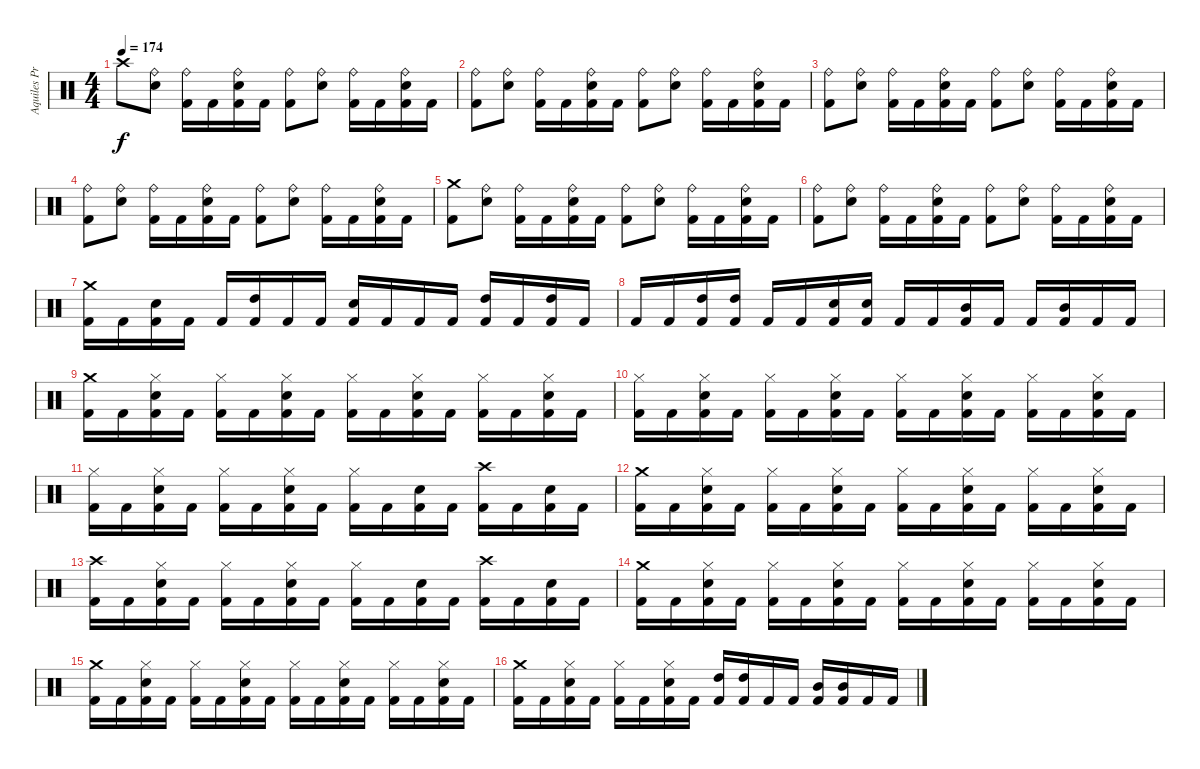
\track ("Aquiles Priester" "Aquiles Pr") {instrument percussion}
\staff {score}
\articulation defaults
\ts (4 4)
\tempo 174
\clef neutral
\ks c "Crash high (hit)".8{dy f}
("Ride (bell)" "Electric Snare (hit)").8 ("Ride (bell)" "Kick (hit) 2").16 "Kick (hit) 2".16 ("Ride (bell)" "Electric Snare (hit)" "Kick (hit) 2").16 "Kick (hit) 2".16 ("Ride (bell)" "Kick (hit) 2").8 ("Ride (bell)" "Electric Snare (hit)").8 ("Ride (bell)" "Kick (hit) 2").16 "Kick (hit) 2".16 ("Ride (bell)" "Electric Snare (hit)" "Kick (hit) 2").16 "Kick (hit) 2".16 |
("Ride (bell)" "Kick (hit) 2").8 ("Ride (bell)" "Electric Snare (hit)").8 ("Ride (bell)" "Kick (hit) 2").16 "Kick (hit) 2".16 ("Ride (bell)" "Electric Snare (hit)" "Kick (hit) 2").16 "Kick (hit) 2".16 ("Ride (bell)" "Kick (hit) 2").8 ("Ride (bell)" "Electric Snare (hit)").8 ("Ride (bell)" "Kick (hit) 2").16 "Kick (hit) 2".16 ("Ride (bell)" "Electric Snare (hit)" "Kick (hit) 2").16 "Kick (hit) 2".16 |
("Ride (bell)" "Kick (hit) 2").8 ("Ride (bell)" "Electric Snare (hit)").8 ("Ride (bell)" "Kick (hit) 2").16 "Kick (hit) 2".16 ("Ride (bell)" "Electric Snare (hit)" "Kick (hit) 2").16 "Kick (hit) 2".16 ("Ride (bell)" "Kick (hit) 2").8 ("Ride (bell)" "Electric Snare (hit)").8 ("Ride (bell)" "Kick (hit) 2").16 "Kick (hit) 2".16 ("Ride (bell)" "Electric Snare (hit)" "Kick (hit) 2").16 "Kick (hit) 2".16 |
("Ride (bell)" "Kick (hit) 2").8 ("Ride (bell)" "Electric Snare (hit)").8 ("Ride (bell)" "Kick (hit) 2").16 "Kick (hit) 2".16 ("Ride (bell)" "Electric Snare (hit)" "Kick (hit) 2").16 "Kick (hit) 2".16 ("Ride (bell)" "Kick (hit) 2").8 ("Ride (bell)" "Electric Snare (hit)").8 ("Ride (bell)" "Kick (hit) 2").16 "Kick (hit) 2".16 ("Ride (bell)" "Electric Snare (hit)" "Kick (hit) 2").16 "Kick (hit) 2".16 |
("Crash medium (hit)" "Kick (hit) 2").8 ("Ride (bell)" "Electric Snare (hit)").8 ("Ride (bell)" "Kick (hit) 2").16 "Kick (hit) 2".16 ("Ride (bell)" "Electric Snare (hit)" "Kick (hit) 2").16 "Kick (hit) 2".16 ("Ride (bell)" "Kick (hit) 2").8 ("Ride (bell)" "Electric Snare (hit)").8 ("Ride (bell)" "Kick (hit) 2").16 "Kick (hit) 2".16 ("Ride (bell)" "Electric Snare (hit)" "Kick (hit) 2").16 "Kick (hit) 2".16 |
("Ride (bell)" "Kick (hit) 2").8 ("Ride (bell)" "Electric Snare (hit)").8 ("Ride (bell)" "Kick (hit) 2").16 "Kick (hit) 2".16 ("Ride (bell)" "Electric Snare (hit)" "Kick (hit) 2").16 "Kick (hit) 2".16 ("Ride (bell)" "Kick (hit) 2").8 ("Ride (bell)" "Electric Snare (hit)").8 ("Ride (bell)" "Kick (hit) 2").16 "Kick (hit) 2".16 ("Ride (bell)" "Electric Snare (hit)" "Kick (hit) 2").16 "Kick (hit) 2".16 |
("Crash medium (hit)" "Kick (hit) 2").16 "Kick (hit) 2".16 ("Electric Snare (hit)" "Kick (hit) 2").16 "Kick (hit) 2".16 "Kick (hit) 2".16 ("High Tom (hit)" "Kick (hit) 2").16 "Kick (hit) 2".16 "Kick (hit) 2".16 ("Electric Snare (hit)" "Kick (hit) 2").16 "Kick (hit) 2".16 "Kick (hit) 2".16 "Kick (hit) 2".16 ("High Tom (hit)" "Kick (hit) 2").16 "Kick (hit) 2".16 ("High Tom (hit)" "Kick (hit) 2").16 "Kick (hit) 2".16 |
"Kick (hit) 2".16 "Kick (hit) 2".16 ("High Tom (hit)" "Kick (hit) 2").16 ("High Tom (hit)" "Kick (hit) 2").16 "Kick (hit) 2".16 "Kick (hit) 2".16 ("Electric Snare (hit)" "Kick (hit) 2").16 ("Electric Snare (hit)" "Kick (hit) 2").16 "Kick (hit) 2".16 "Kick (hit) 2".16 ("Mid Tom (hit)" "Kick (hit) 2").16 "Kick (hit) 2".16 "Kick (hit) 2".16 ("Mid Tom (hit)" "Kick (hit) 2").16 "Kick (hit) 2".16 "Kick (hit) 2".16 |
("Crash medium (hit)" "Kick (hit) 2").16 "Kick (hit) 2".16 ("Hi-Hat (closed)" "Electric Snare (hit)" "Kick (hit) 2").16 "Kick (hit) 2".16 ("Hi-Hat (closed)" "Kick (hit) 2").16 "Kick (hit) 2".16 ("Hi-Hat (closed)" "Electric Snare (hit)" "Kick (hit) 2").16 "Kick (hit) 2".16 ("Hi-Hat (closed)" "Kick (hit) 2").16 "Kick (hit) 2".16 ("Hi-Hat (closed)" "Electric Snare (hit)" "Kick (hit) 2").16 "Kick (hit) 2".16 ("Hi-Hat (closed)" "Kick (hit) 2").16 "Kick (hit) 2".16 ("Hi-Hat (closed)" "Electric Snare (hit)" "Kick (hit) 2").16 "Kick (hit) 2".16 |
("Hi-Hat (closed)" "Kick (hit) 2").16 "Kick (hit) 2".16 ("Hi-Hat (closed)" "Electric Snare (hit)" "Kick (hit) 2").16 "Kick (hit) 2".16 ("Hi-Hat (closed)" "Kick (hit) 2").16 "Kick (hit) 2".16 ("Hi-Hat (closed)" "Electric Snare (hit)" "Kick (hit) 2").16 "Kick (hit) 2".16 ("Hi-Hat (closed)" "Kick (hit) 2").16 "Kick (hit) 2".16 ("Hi-Hat (closed)" "Electric Snare (hit)" "Kick (hit) 2").16 "Kick (hit) 2".16 ("Hi-Hat (closed)" "Kick (hit) 2").16 "Kick (hit) 2".16 ("Hi-Hat (closed)" "Electric Snare (hit)" "Kick (hit) 2").16 "Kick (hit) 2".16 |
("Hi-Hat (closed)" "Kick (hit) 2").16 "Kick (hit) 2".16 ("Hi-Hat (closed)" "Electric Snare (hit)" "Kick (hit) 2").16 "Kick (hit) 2".16 ("Hi-Hat (closed)" "Kick (hit) 2").16 "Kick (hit) 2".16 ("Hi-Hat (closed)" "Electric Snare (hit)" "Kick (hit) 2").16 "Kick (hit) 2".16 ("Hi-Hat (closed)" "Kick (hit) 2").16 "Kick (hit) 2".16 ("Electric Snare (hit)" "Kick (hit) 2").16 "Kick (hit) 2".16 ("Crash high (hit)" "Kick (hit) 2").16 "Kick (hit) 2".16 ("Electric Snare (hit)" "Kick (hit) 2").16 "Kick (hit) 2".16 |
("Crash medium (hit)" "Kick (hit) 2").16 "Kick (hit) 2".16 ("Hi-Hat (closed)" "Electric Snare (hit)" "Kick (hit) 2").16 "Kick (hit) 2".16 ("Hi-Hat (closed)" "Kick (hit) 2").16 "Kick (hit) 2".16 ("Hi-Hat (closed)" "Electric Snare (hit)" "Kick (hit) 2").16 "Kick (hit) 2".16 ("Hi-Hat (closed)" "Kick (hit) 2").16 "Kick (hit) 2".16 ("Hi-Hat (closed)" "Electric Snare (hit)" "Kick (hit) 2").16 "Kick (hit) 2".16 ("Hi-Hat (closed)" "Kick (hit) 2").16 "Kick (hit) 2".16 ("Hi-Hat (closed)" "Electric Snare (hit)" "Kick (hit) 2").16 "Kick (hit) 2".16 |
("Crash high (hit)" "Kick (hit) 2").16 "Kick (hit) 2".16 ("Hi-Hat (closed)" "Electric Snare (hit)" "Kick (hit) 2").16 "Kick (hit) 2".16 ("Hi-Hat (closed)" "Kick (hit) 2").16 "Kick (hit) 2".16 ("Hi-Hat (closed)" "Electric Snare (hit)" "Kick (hit) 2").16 "Kick (hit) 2".16 ("Hi-Hat (closed)" "Kick (hit) 2").16 "Kick (hit) 2".16 ("Electric Snare (hit)" "Kick (hit) 2").16 "Kick (hit) 2".16 ("Crash high (hit)" "Kick (hit) 2").16 "Kick (hit) 2".16 ("Electric Snare (hit)" "Kick (hit) 2").16 "Kick (hit) 2".16 |
("Crash medium (hit)" "Kick (hit) 2").16 "Kick (hit) 2".16 ("Hi-Hat (closed)" "Electric Snare (hit)" "Kick (hit) 2").16 "Kick (hit) 2".16 ("Hi-Hat (closed)" "Kick (hit) 2").16 "Kick (hit) 2".16 ("Hi-Hat (closed)" "Electric Snare (hit)" "Kick (hit) 2").16 "Kick (hit) 2".16 ("Hi-Hat (closed)" "Kick (hit) 2").16 "Kick (hit) 2".16 ("Hi-Hat (closed)" "Electric Snare (hit)" "Kick (hit) 2").16 "Kick (hit) 2".16 ("Hi-Hat (closed)" "Kick (hit) 2").16 "Kick (hit) 2".16 ("Hi-Hat (closed)" "Electric Snare (hit)" "Kick (hit) 2").16 "Kick (hit) 2".16 |
("Crash medium (hit)" "Kick (hit) 2").16 "Kick (hit) 2".16 ("Hi-Hat (closed)" "Electric Snare (hit)" "Kick (hit) 2").16 "Kick (hit) 2".16 ("Hi-Hat (closed)" "Kick (hit) 2").16 "Kick (hit) 2".16 ("Hi-Hat (closed)" "Electric Snare (hit)" "Kick (hit) 2").16 "Kick (hit) 2".16 ("Hi-Hat (closed)" "Kick (hit) 2").16 "Kick (hit) 2".16 ("Hi-Hat (closed)" "Electric Snare (hit)" "Kick (hit) 2").16 "Kick (hit) 2".16 ("Hi-Hat (closed)" "Kick (hit) 2").16 "Kick (hit) 2".16 ("Hi-Hat (closed)" "Electric Snare (hit)" "Kick (hit) 2").16 "Kick (hit) 2".16 |
("Crash medium (hit)" "Kick (hit) 2").16 "Kick (hit) 2".16 ("Hi-Hat (closed)" "Electric Snare (hit)" "Kick (hit) 2").16 "Kick (hit) 2".16 ("Hi-Hat (closed)" "Kick (hit) 2").16 "Kick (hit) 2".16 ("Hi-Hat (closed)" "Electric Snare (hit)" "Kick (hit) 2").16 "Kick (hit) 2".16 ("High Tom (hit)" "Kick (hit) 2").16 ("High Tom (hit)" "Kick (hit) 2").16 "Kick (hit) 2".16 "Kick (hit) 2".16 ("Mid Tom (hit)" "Kick (hit) 2").16 ("Mid Tom (hit)" "Kick (hit) 2").16 "Kick (hit) 2".16 "Kick (hit) 2".16
